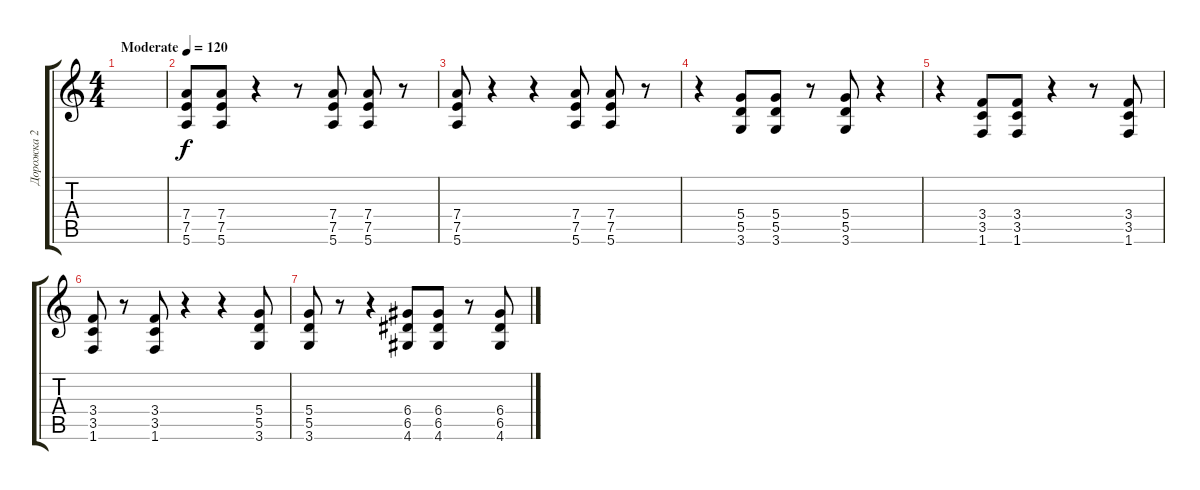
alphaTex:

\track ("Дорожка 2" "Дорожка 2") {instrument acousticguitarsteel}
\staff {score tabs}
\tuning (E4 B3 G3 D3 A2 E2) {hide}
\ts (4 4)
\tempo (120 "Moderate")
\clef g2
\ks c
|
(7.4 7.5 5.6).8 (7.4 7.5 5.6).8 r.4 r.8 (7.4 7.5 5.6).8 (7.4 7.5 5.6).8 r.8 |
(7.4 7.5 5.6).8 r.4 r.4 (7.4 7.5 5.6).8 (7.4 7.5 5.6).8 r.8 |
r.4 (5.4 5.5 3.6).8 (5.4 5.5 3.6).8 r.8 (5.4 5.5 3.6).8 r.4 |
r.4 (3.4 3.5 1.6).8 (3.4 3.5 1.6).8 r.4 r.8 (3.4 3.5 1.6).8 |
(3.4 3.5 1.6).8 r.8 (3.4 3.5 1.6).8 r.4 r.4 (5.4 5.5 3.6).8 |
(5.4 5.5 3.6).8 r.8 r.4 (6.4 6.5 4.6).8 (6.4 6.5 4.6).8 r.8 (6.4 6.5 4.6).8
